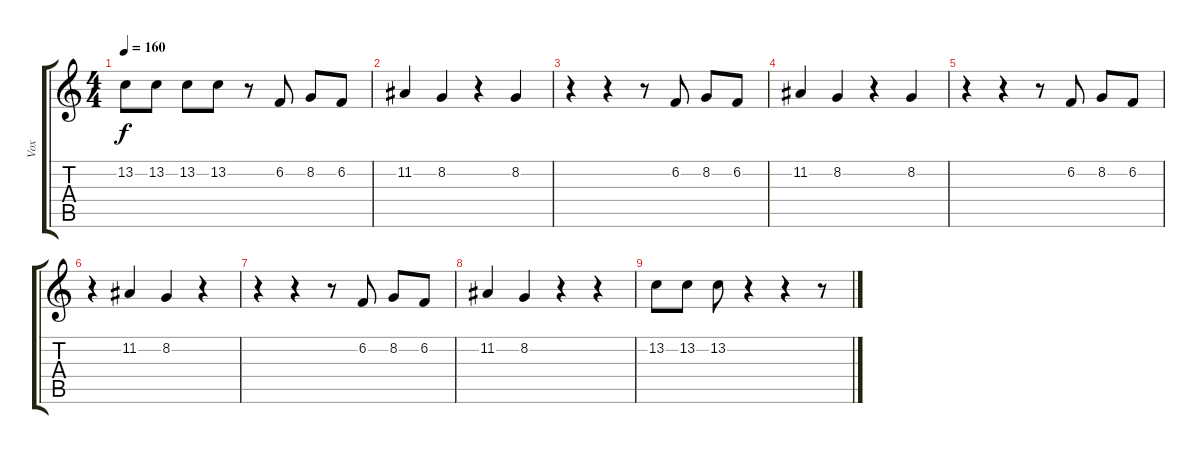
\track ("Vox" "Vox") {instrument viola}
\staff {score tabs}
\tuning (E4 B3 G3 D3 A2 E2) {hide}
\ts (4 4)
\tempo 160
\clef g2
\ks c
13.2.8{dy f} 13.2.8 13.2.8 13.2.8 r.8 6.2.8 8.2.8 6.2.8 |
11.2.4 8.2.4 r.4 8.2.4 |
r.4 r.4 r.8 6.2.8 8.2.8 6.2.8 |
11.2.4 8.2.4 r.4 8.2.4 |
r.4 r.4 r.8 6.2.8 8.2.8 6.2.8 |
r.4 11.2.4 8.2.4 r.4 |
r.4 r.4 r.8 6.2.8 8.2.8 6.2.8 |
11.2.4 8.2.4 r.4 r.4 |
13.2.8 13.2.8 13.2.8 r.4 r.4 r.8
